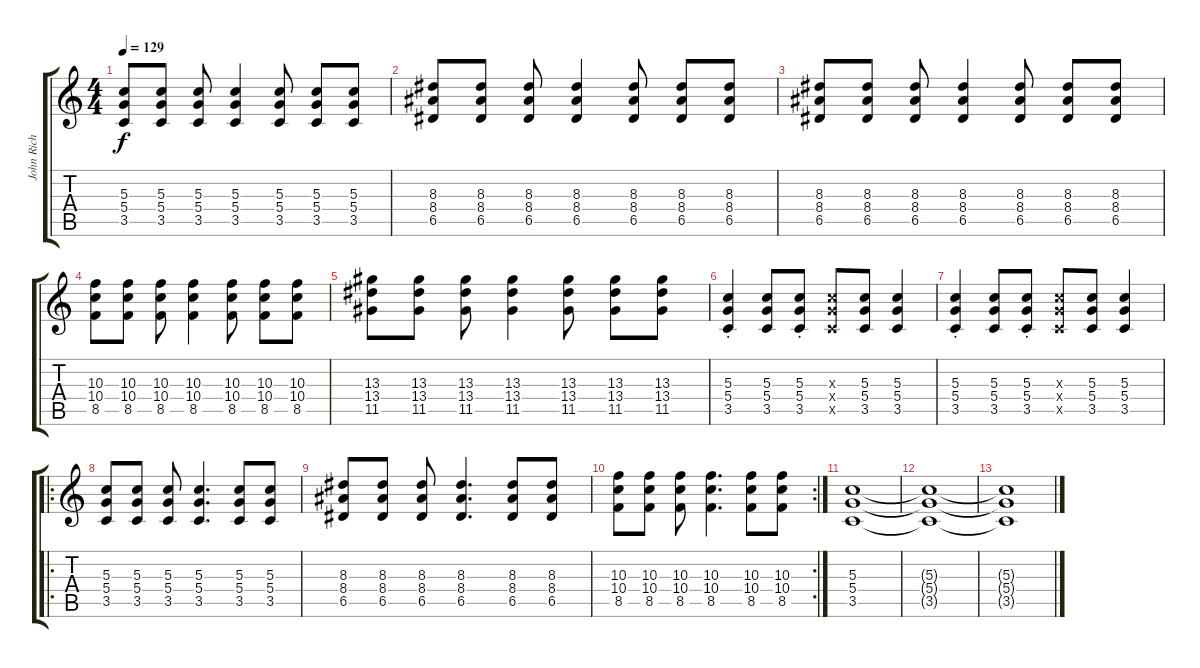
\track ("John Rich" "John Rich") {instrument acousticguitarsteel}
\staff {score tabs}
\tuning (E4 B3 G3 D3 A2 E2) {hide}
\ts (4 4)
\tempo 129
\clef g2
\ks c
(5.3 5.4 3.5).8{dy f} (5.3 5.4 3.5).8 (5.3 5.4 3.5).8 (5.3 5.4 3.5).4 (5.3 5.4 3.5).8 (5.3 5.4 3.5).8 (5.3 5.4 3.5).8 |
(8.3 8.4 6.5).8 (8.3 8.4 6.5).8 (8.3 8.4 6.5).8 (8.3 8.4 6.5).4 (8.3 8.4 6.5).8 (8.3 8.4 6.5).8 (8.3 8.4 6.5).8 |
(8.3 8.4 6.5).8 (8.3 8.4 6.5).8 (8.3 8.4 6.5).8 (8.3 8.4 6.5).4 (8.3 8.4 6.5).8 (8.3 8.4 6.5).8 (8.3 8.4 6.5).8 |
(10.3 10.4 8.5).8 (10.3 10.4 8.5).8 (10.3 10.4 8.5).8 (10.3 10.4 8.5).4 (10.3 10.4 8.5).8 (10.3 10.4 8.5).8 (10.3 10.4 8.5).8 |
(13.3 13.4 11.5).8 (13.3 13.4 11.5).8 (13.3 13.4 11.5).8 (13.3 13.4 11.5).4 (13.3 13.4 11.5).8 (13.3 13.4 11.5).8 (13.3 13.4 11.5).8 |
(5.3{st} 5.4{st} 3.5{st}).4 (5.3 5.4 3.5).8 (5.3{st} 5.4{st} 3.5{st}).8 (5.3{x} 5.4{x} 3.5{x}).8 (5.3 5.4 3.5).8 (5.3 5.4 3.5).4 |
(5.3{st} 5.4{st} 3.5{st}).4 (5.3 5.4 3.5).8 (5.3{st} 5.4{st} 3.5{st}).8 (5.3{x} 5.4{x} 3.5{x}).8 (5.3 5.4 3.5).8 (5.3 5.4 3.5).4 |
\ro
(5.3 5.4 3.5).8 (5.3 5.4 3.5).8 (5.3 5.4 3.5).8 (5.3 5.4 3.5).4{d} (5.3 5.4 3.5).8 (5.3 5.4 3.5).8 |
(8.3 8.4 6.5).8 (8.3 8.4 6.5).8 (8.3 8.4 6.5).8 (8.3 8.4 6.5).4{d} (8.3 8.4 6.5).8 (8.3 8.4 6.5).8 |
\rc 2
(10.3 10.4 8.5).8 (10.3 10.4 8.5).8 (10.3 10.4 8.5).8 (10.3 10.4 8.5).4{d} (10.3 10.4 8.5).8 (10.3 10.4 8.5).8 |
(5.3 5.4 3.5).1 |
(5.3{t} 5.4{t} 3.5{t}).1 |
(5.3{t} 5.4{t} 3.5{t}).1
